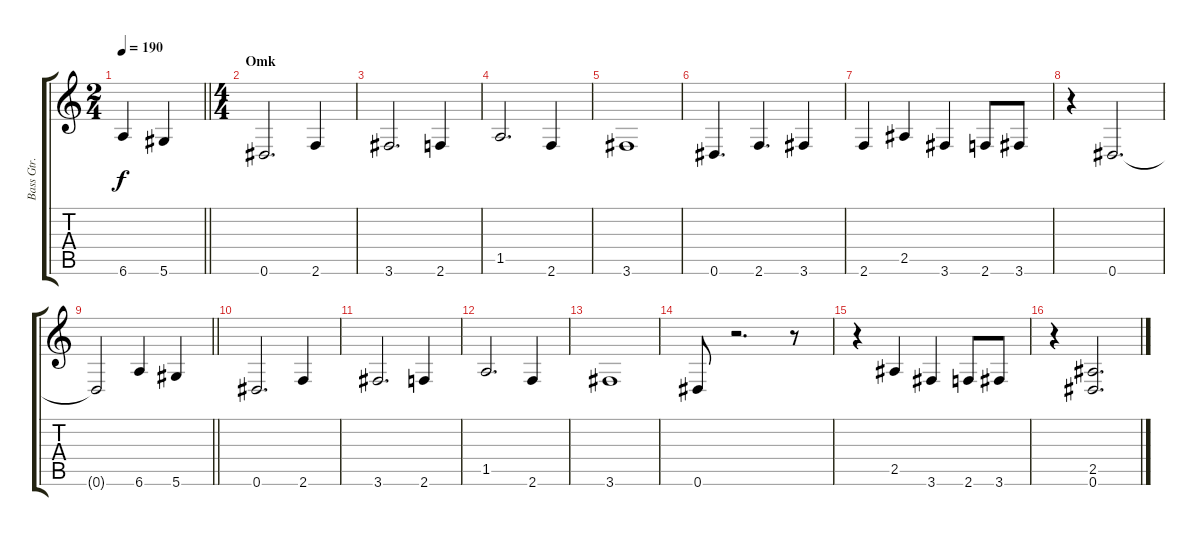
\track ("Bass Gtr." "Bass Gtr.") {instrument electricbassfinger}
\staff {score tabs}
\tuning (Eb4 Bb3 Gb3 Db3 Ab2 Eb2) {hide}
\ts (2 4)
\tempo 190
\clef g2
\barLineRight lightlight
\ks c
6.6.4{dy f} 5.6.4 |
\ts (4 4)
\section ("" "Omk")
0.6.2{d} 2.6.4 |
3.6.2{d} 2.6.4 |
1.5.2{d} 2.6.4 |
3.6.1 |
0.6.4{d} 2.6.4{d} 3.6.4 |
2.6.4 2.5.4 3.6.4 2.6.8 3.6.8 |
r.4 0.6.2{d} |
\barLineRight lightlight
0.6{t}.2 6.6.4 5.6.4 |
0.6.2{d} 2.6.4 |
3.6.2{d} 2.6.4 |
1.5.2{d} 2.6.4 |
3.6.1 |
0.6.8 r.2{d} r.8 |
r.4 2.5.4 3.6.4 2.6.8 3.6.8 |
r.4 (2.5 0.6).2{d}
